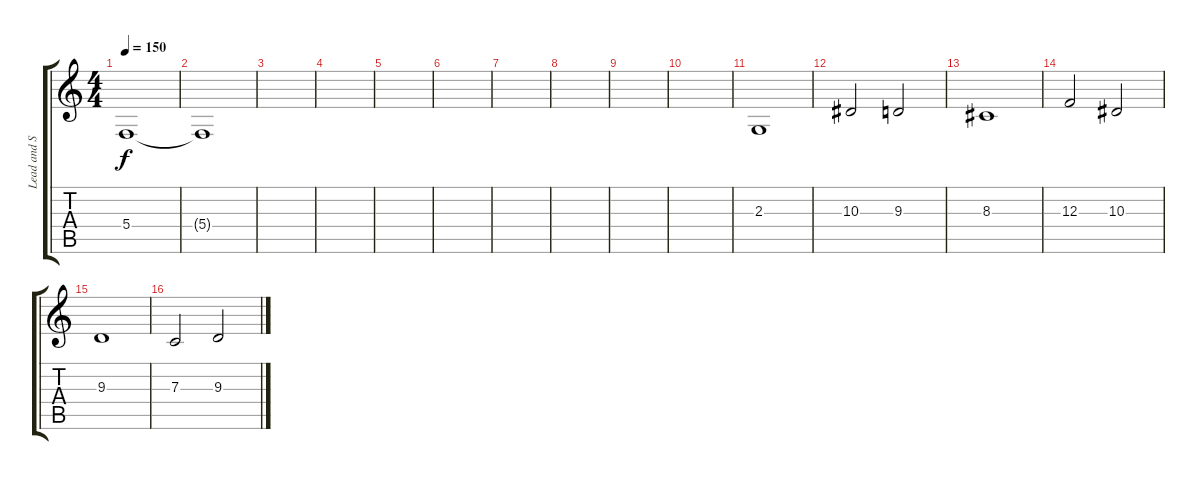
\track ("Lead and Synth" "Lead and S") {instrument tremolostrings}
\staff {score tabs}
\tuning (D4 A3 F3 C3 G2 C2) {hide}
\ts (4 4)
\tempo 150
\clef g2
\ks c
5.4.1{dy f} |
5.4{t}.1 |
|
|
|
|
|
|
|
|
2.3.1{instrument tuba} |
10.3.2 9.3.2 |
8.3.1 |
12.3.2 10.3.2 |
9.3.1 |
7.3.2 9.3.2
